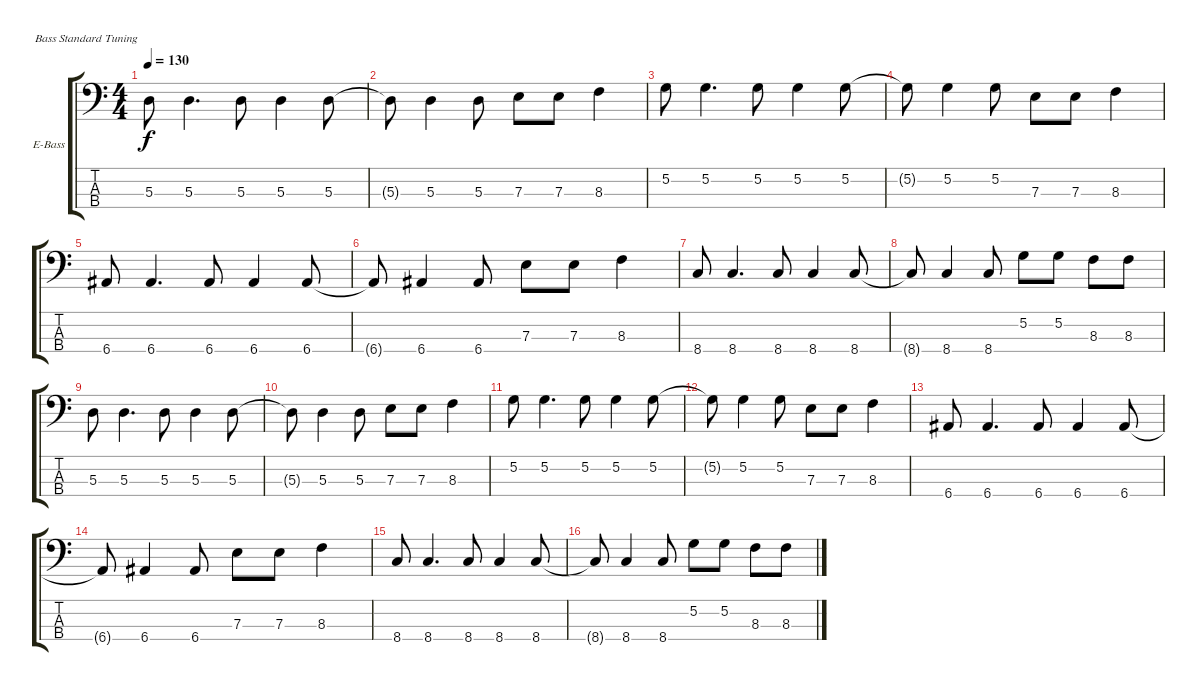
\bracketExtendMode groupsimilarinstruments
\firstSystemTrackNameOrientation horizontal
\otherSystemsTrackNameOrientation horizontal
\track ("Track 2" "E-Bass") {instrument electricbassfinger}
\staff {score tabs}
\tuning (G2 D2 A1 E1)
\ts (4 4)
\tempo 130
\clef f4
\ks c
5.3.8{dy f} 5.3.4{d} 5.3.8 5.3.4 5.3.8 |
5.3{t}.8 5.3.4 5.3.8 7.3.8 7.3.8 8.3.4 |
5.2.8 5.2.4{d} 5.2.8 5.2.4 5.2.8 |
5.2{t}.8 5.2.4 5.2.8 7.3.8 7.3.8 8.3.4 |
6.4.8 6.4.4{d} 6.4.8 6.4.4 6.4.8 |
6.4{t}.8 6.4.4 6.4.8 7.3.8 7.3.8 8.3.4 |
8.4.8 8.4.4{d} 8.4.8 8.4.4 8.4.8 |
8.4{t}.8 8.4.4 8.4.8 5.2.8 5.2.8 8.3.8 8.3.8 |
5.3.8 5.3.4{d} 5.3.8 5.3.4 5.3.8 |
5.3{t}.8 5.3.4 5.3.8 7.3.8 7.3.8 8.3.4 |
5.2.8 5.2.4{d} 5.2.8 5.2.4 5.2.8 |
5.2{t}.8 5.2.4 5.2.8 7.3.8 7.3.8 8.3.4 |
6.4.8 6.4.4{d} 6.4.8 6.4.4 6.4.8 |
6.4{t}.8 6.4.4 6.4.8 7.3.8 7.3.8 8.3.4 |
8.4.8 8.4.4{d} 8.4.8 8.4.4 8.4.8 |
8.4{t}.8 8.4.4 8.4.8 5.2.8 5.2.8 8.3.8 8.3.8
